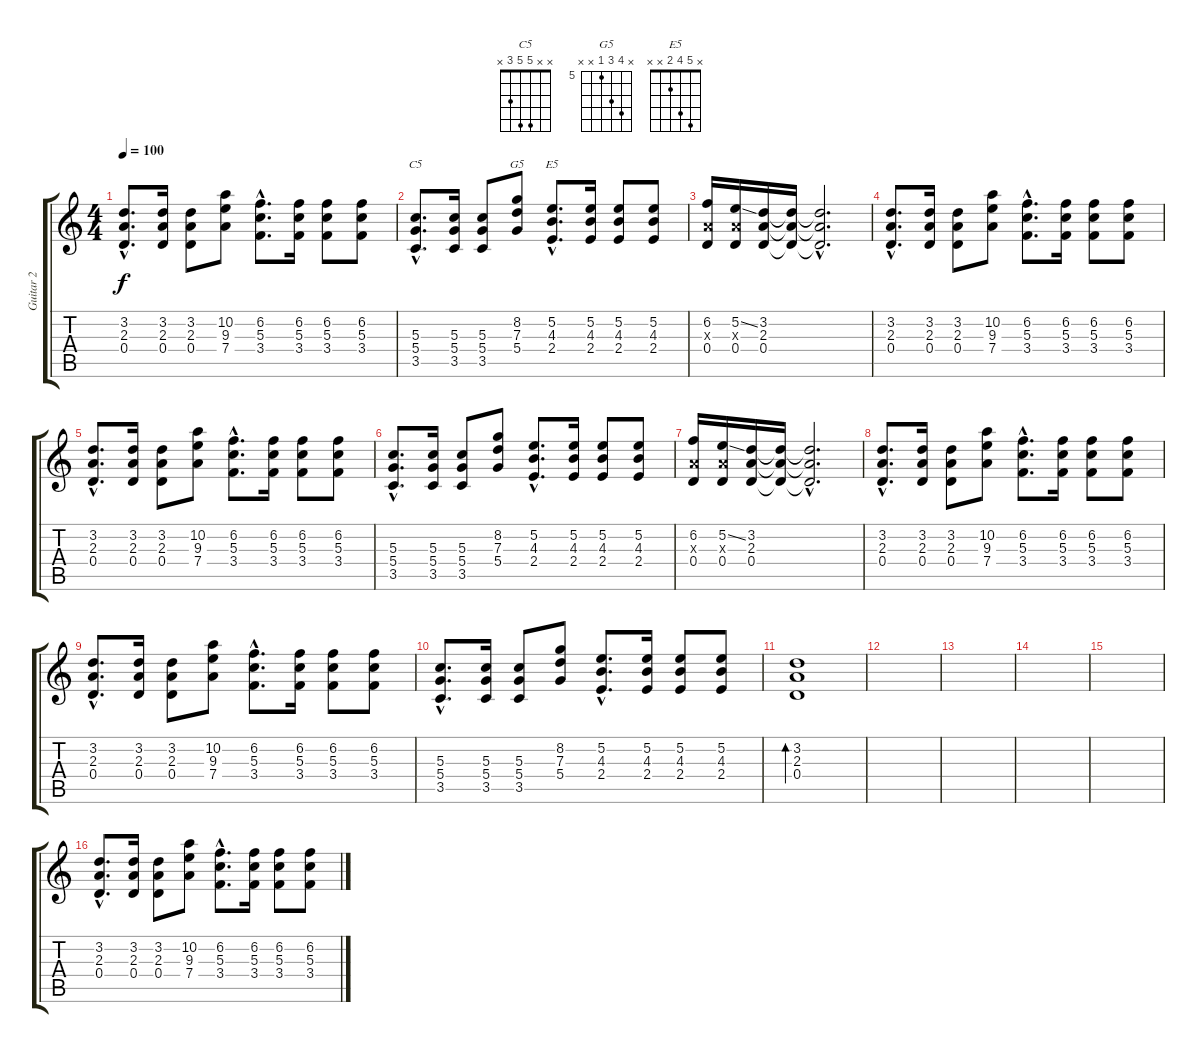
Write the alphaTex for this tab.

\track ("Guitar 2" "Guitar 2") {instrument distortionguitar}
\staff {score tabs}
\tuning (E4 B3 G3 D3 A2 E2) {hide}
\chord ("C5" x x 5 5 3 x)
\chord ("G5" x 8 7 5 x x) {firstfret 5}
\chord ("E5" x 5 4 2 x x)
\ts (4 4)
\tempo 100
\clef g2
\ks c
(3.2{hac} 2.3{hac} 0.4{hac}).8{d dy f} (3.2 2.3 0.4).16 (3.2 2.3 0.4).8 (10.2 9.3 7.4).8 (6.2{hac} 5.3{hac} 3.4{hac}).8{d} (6.2 5.3 3.4).16 (6.2 5.3 3.4).8 (6.2 5.3 3.4).8 |
(5.3{hac} 5.4{hac} 3.5{hac}).8{d ch "C5"} (5.3 5.4 3.5).16 (5.3 5.4 3.5).8 (8.2 7.3 5.4).8{ch "G5"} (5.2{hac} 4.3{hac} 2.4{hac}).8{d ch "E5"} (5.2 4.3 2.4).16 (5.2 4.3 2.4).8 (5.2 4.3 2.4).8 |
(6.2 2.3{x} 0.4).16 (5.2{ss} 2.3{x} 0.4).16 (3.2 2.3 0.4).16 (3.2{t} 2.3{t} 0.4{t}).16 (3.2{hac t} 2.3{hac t} 0.4{hac t}).2{d} |
(3.2{hac} 2.3{hac} 0.4{hac}).8{d} (3.2 2.3 0.4).16 (3.2 2.3 0.4).8 (10.2 9.3 7.4).8 (6.2{hac} 5.3{hac} 3.4{hac}).8{d} (6.2 5.3 3.4).16 (6.2 5.3 3.4).8 (6.2 5.3 3.4).8 |
(3.2{hac} 2.3{hac} 0.4{hac}).8{d} (3.2 2.3 0.4).16 (3.2 2.3 0.4).8 (10.2 9.3 7.4).8 (6.2{hac} 5.3{hac} 3.4{hac}).8{d} (6.2 5.3 3.4).16 (6.2 5.3 3.4).8 (6.2 5.3 3.4).8 |
(5.3{hac} 5.4{hac} 3.5{hac}).8{d} (5.3 5.4 3.5).16 (5.3 5.4 3.5).8 (8.2 7.3 5.4).8 (5.2{hac} 4.3{hac} 2.4{hac}).8{d} (5.2 4.3 2.4).16 (5.2 4.3 2.4).8 (5.2 4.3 2.4).8 |
(6.2 2.3{x} 0.4).16 (5.2{ss} 2.3{x} 0.4).16 (3.2 2.3 0.4).16 (3.2{t} 2.3{t} 0.4{t}).16 (3.2{hac t} 2.3{hac t} 0.4{hac t}).2{d} |
(3.2{hac} 2.3{hac} 0.4{hac}).8{d} (3.2 2.3 0.4).16 (3.2 2.3 0.4).8 (10.2 9.3 7.4).8 (6.2{hac} 5.3{hac} 3.4{hac}).8{d} (6.2 5.3 3.4).16 (6.2 5.3 3.4).8 (6.2 5.3 3.4).8 |
(3.2{hac} 2.3{hac} 0.4{hac}).8{d} (3.2 2.3 0.4).16 (3.2 2.3 0.4).8 (10.2 9.3 7.4).8 (6.2{hac} 5.3{hac} 3.4{hac}).8{d} (6.2 5.3 3.4).16 (6.2 5.3 3.4).8 (6.2 5.3 3.4).8 |
(5.3{hac} 5.4{hac} 3.5{hac}).8{d} (5.3 5.4 3.5).16 (5.3 5.4 3.5).8 (8.2 7.3 5.4).8 (5.2{hac} 4.3{hac} 2.4{hac}).8{d} (5.2 4.3 2.4).16 (5.2 4.3 2.4).8 (5.2 4.3 2.4).8 |
(3.2 2.3 0.4).1{bd 480 volume 7} |
|
|
|
|
(3.2{hac} 2.3{hac} 0.4{hac}).8{d} (3.2 2.3 0.4).16 (3.2 2.3 0.4).8 (10.2 9.3 7.4).8 (6.2{hac} 5.3{hac} 3.4{hac}).8{d} (6.2 5.3 3.4).16 (6.2 5.3 3.4).8 (6.2 5.3 3.4).8
